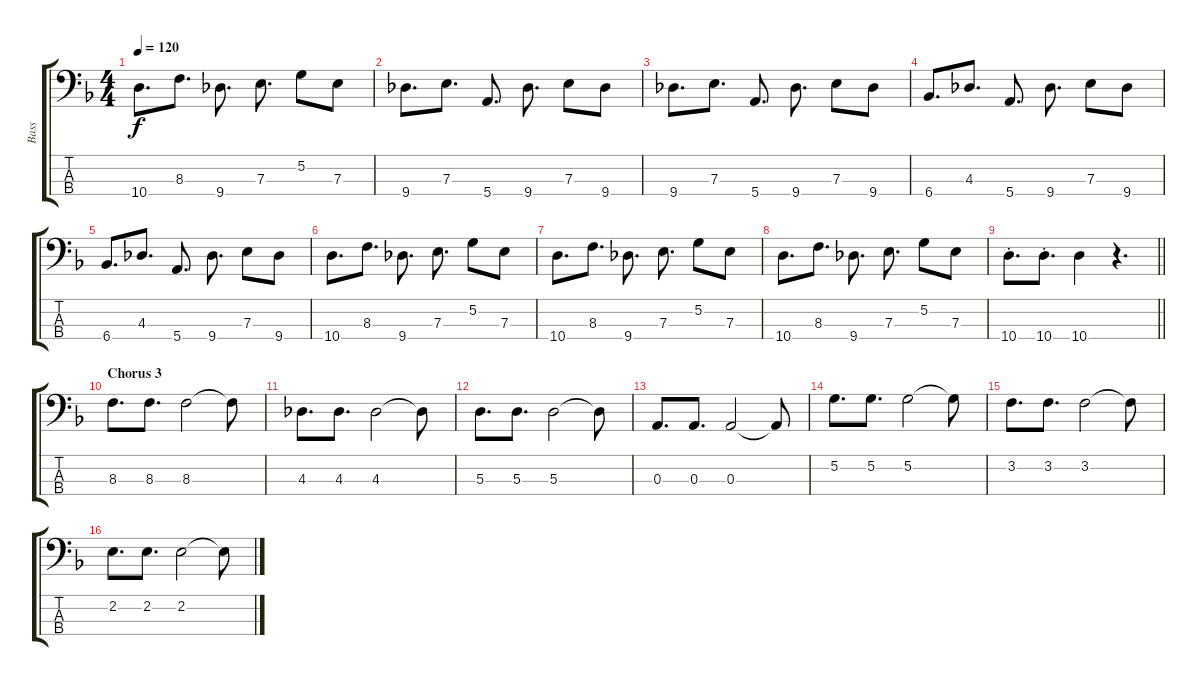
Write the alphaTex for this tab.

\track ("Bass" "Bass") {instrument electricbassfinger}
\staff {score tabs}
\tuning (G2 D2 A1 E1) {hide}
\ts (4 4)
\tempo 120
\clef f4
\ks f
10.4.8{d dy f} 8.3.8{d} 9.4.8{d} 7.3.8{d} 5.2.8 7.3.8 |
9.4.8{d} 7.3.8{d} 5.4.8{d} 9.4.8{d} 7.3.8 9.4.8 |
9.4.8{d} 7.3.8{d} 5.4.8{d} 9.4.8{d} 7.3.8 9.4.8 |
6.4.8{d} 4.3.8{d} 5.4.8{d} 9.4.8{d} 7.3.8 9.4.8 |
6.4.8{d} 4.3.8{d} 5.4.8{d} 9.4.8{d} 7.3.8 9.4.8 |
10.4.8{d} 8.3.8{d} 9.4.8{d} 7.3.8{d} 5.2.8 7.3.8 |
10.4.8{d} 8.3.8{d} 9.4.8{d} 7.3.8{d} 5.2.8 7.3.8 |
10.4.8{d} 8.3.8{d} 9.4.8{d} 7.3.8{d} 5.2.8 7.3.8 |
\barLineRight lightlight
10.4{st}.8{d} 10.4{st}.8{d} 10.4.4 r.4{d} |
\section ("" "Chorus 3")
8.3.8{d volume 10 instrument electricbassfinger} 8.3.8{d} 8.3.2 8.3{t}.8 |
4.3.8{d} 4.3.8{d} 4.3.2 4.3{t}.8 |
5.3.8{d} 5.3.8{d} 5.3.2 5.3{t}.8 |
0.3.8{d} 0.3.8{d} 0.3.2 0.3{t}.8 |
5.2.8{d} 5.2.8{d} 5.2.2 5.2{t}.8 |
3.2.8{d} 3.2.8{d} 3.2.2 3.2{t}.8 |
2.2.8{d} 2.2.8{d} 2.2.2 2.2{t}.8
